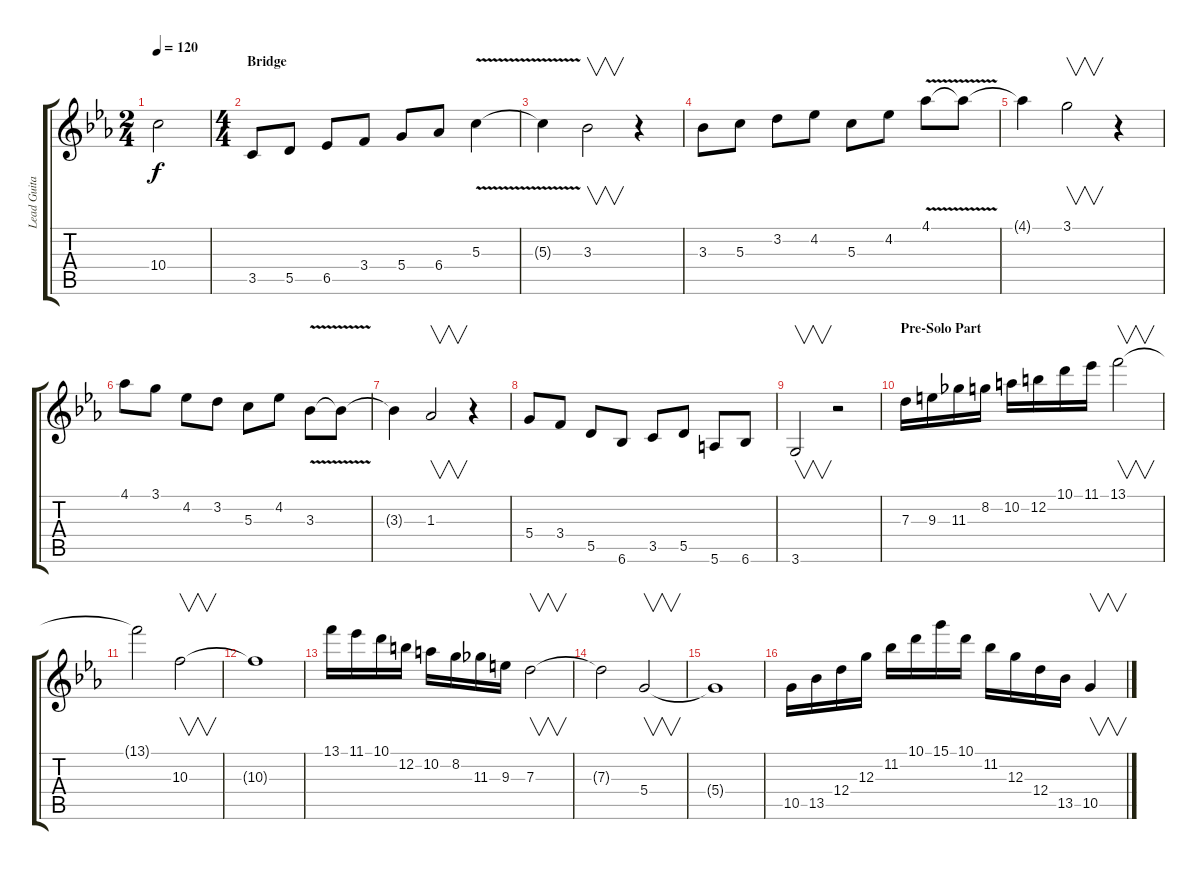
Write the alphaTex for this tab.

\track ("Lead Guitar (Acoustic/Overdriven)" "Lead Guita") {instrument acousticguitarnylon}
\staff {score tabs}
\tuning (E4 B3 G3 D3 A2 E2) {hide}
\ts (2 4)
\tempo 120
\clef g2
\ks cminor
10.4{t}.2{dy f} |
\ts (4 4)
\section ("" "Bridge")
3.5.8 5.5.8 6.5.8 3.4.8 5.4.8 6.4.8 5.3{v}.4 |
5.3{t}.4 3.3.2{v} r.4 |
3.3.8 5.3.8 3.2.8 4.2.8 5.3.8 4.2.8 4.1{v}.8 4.1{t}.8 |
4.1{t}.4 3.1.2{v} r.4 |
4.1.8 3.1.8 4.2.8 3.2.8 5.3.8 4.2.8 3.3{v}.8 3.3{t}.8 |
3.3{t}.4 1.3.2{v} r.4 |
5.4.8 3.4.8 5.5.8 6.6.8 3.5.8 5.5.8 5.6.8 6.6.8 |
3.6.2{v} r.2 |
\section ("" "Pre-Solo Part")
7.3.16 9.3.16 11.3.16 8.2.16 10.2.16 12.2.16 10.1.16 11.1.16 13.1.2{v} |
13.1{t}.2 10.3.2{v} |
10.3{t}.1 |
13.1.16 11.1.16 10.1.16 12.2.16 10.2.16 8.2.16 11.3.16 9.3.16 7.3.2{v} |
7.3{t}.2 5.4.2{v} |
5.4{t}.1 |
10.5.16 13.5.16 12.4.16 12.3.16 11.2.16 10.1.16 15.1.16 10.1.16 11.2.16 12.3.16 12.4.16 13.5.16 10.5.4{v}
